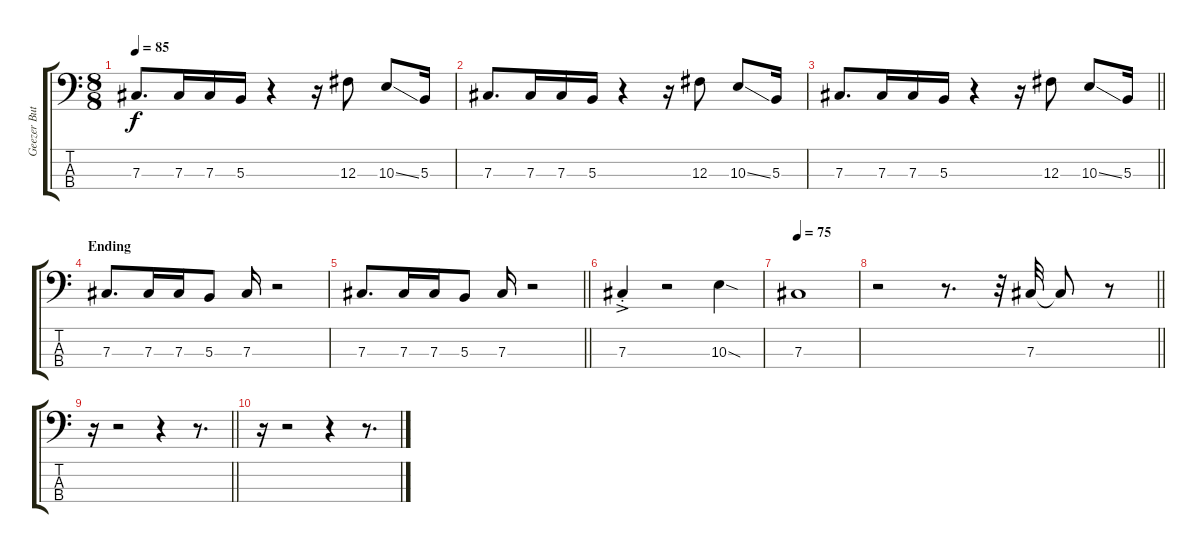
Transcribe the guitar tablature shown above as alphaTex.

\track ("Geezer Butler (Bass)" "Geezer But") {instrument electricbassfinger}
\staff {score tabs}
\tuning (E2 B1 Gb1 Db1) {hide}
\ts (8 8)
\tempo 85
\clef f4
\ks c
7.3.8{d dy f} 7.3.16 7.3.16 5.3.16 r.4 r.16 12.3.8 10.3{ss}.8 5.3.16 |
7.3.8{d} 7.3.16 7.3.16 5.3.16 r.4 r.16 12.3.8 10.3{ss}.8 5.3.16 |
\barLineRight lightlight
7.3.8{d} 7.3.16 7.3.16 5.3.16 r.4 r.16 12.3.8 10.3{ss}.8 5.3.16 |
\section ("" "Ending ")
7.3.8{d} 7.3.16 7.3.16 5.3.8 7.3.16 r.2 |
\barLineRight lightlight
7.3.8{d} 7.3.16 7.3.16 5.3.8 7.3.16 r.2 |
7.3{ac st}.4 r.2 10.3{sod}.4 |
\tempo 75
7.3.1 |
\barLineRight lightlight
r.2 r.8{d} r.32 7.3.32 7.3{t}.8 r.8 |
\barLineRight lightlight
r.16 r.2 r.4 r.8{d} |
r.16 r.2 r.4 r.8{d}
